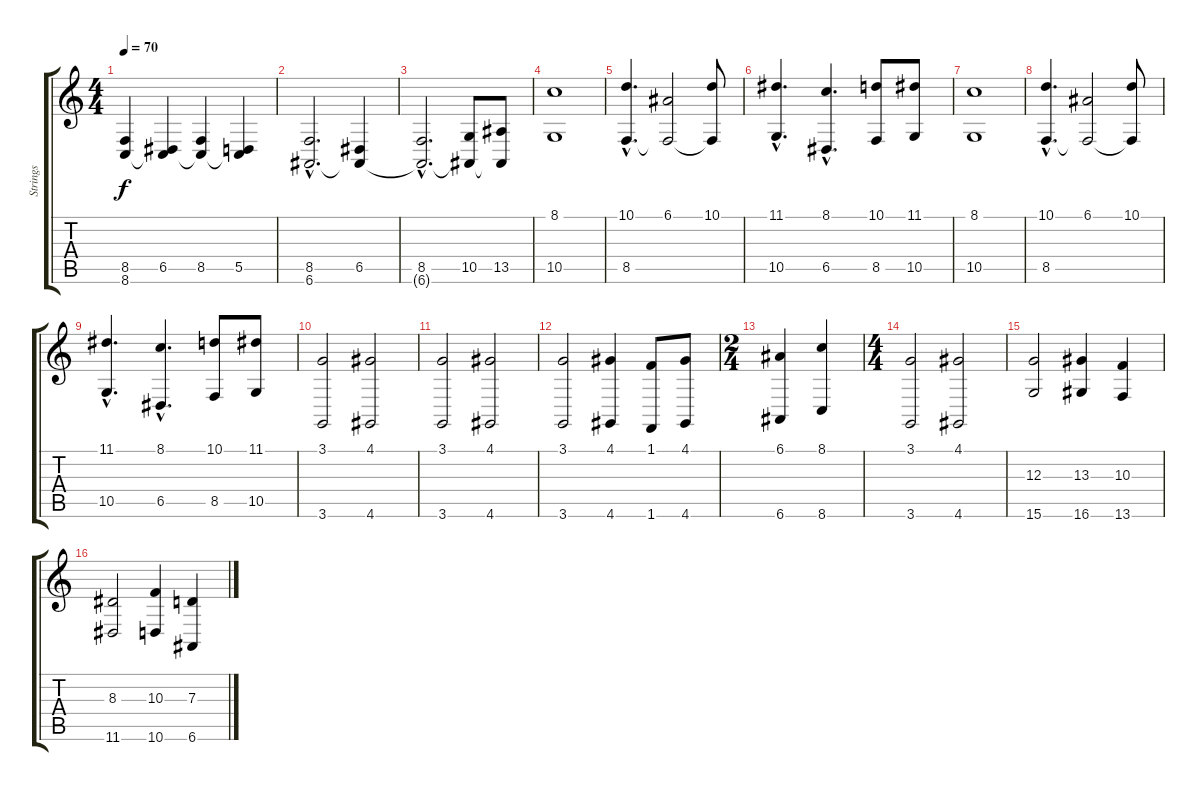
\track ("Strings" "Strings") {instrument stringensemble2}
\staff {score tabs}
\tuning (E4 B3 G3 D3 A2 E2) {hide}
\ts (4 4)
\tempo 70
\clef g2
\ks c
(8.5 8.6{t}).4{dy f} (6.5 8.6{t}).4 (8.5 8.6{t}).4 (5.5 8.6{t}).4 |
(8.5{hac} 6.6{hac}).2{d} (6.5 6.6{t}).4 |
(8.5{hac} 6.6{hac t}).2{d} (10.5 6.6{t}).8 (13.5 6.6{t}).8 |
(8.1 10.5).1 |
(10.1{hac} 8.5{hac}).4{d} (6.1 8.5{t}).2 (10.1 8.5{t}).8 |
(11.1{hac} 10.5{hac}).4{d} (8.1{hac} 6.5{hac}).4{d} (10.1 8.5).8 (11.1 10.5).8 |
(8.1 10.5).1 |
(10.1{hac} 8.5{hac}).4{d} (6.1 8.5{t}).2 (10.1 8.5{t}).8 |
(11.1{hac} 10.5{hac}).4{d} (8.1{hac} 6.5{hac}).4{d} (10.1 8.5).8 (11.1 10.5).8 |
(3.1 3.6).2 (4.1 4.6).2 |
(3.1 3.6).2 (4.1 4.6).2 |
(3.1 3.6).2 (4.1 4.6).4 (1.1 1.6).8 (4.1 4.6).8 |
\ts (2 4)
(6.1 6.6).4 (8.1 8.6).4 |
\ts (4 4)
(3.1 3.6).2 (4.1 4.6).2 |
(12.3 15.6).2 (13.3 16.6).4 (10.3 13.6).4 |
(8.3 11.6).2 (10.3 10.6).4 (7.3 6.6).4
